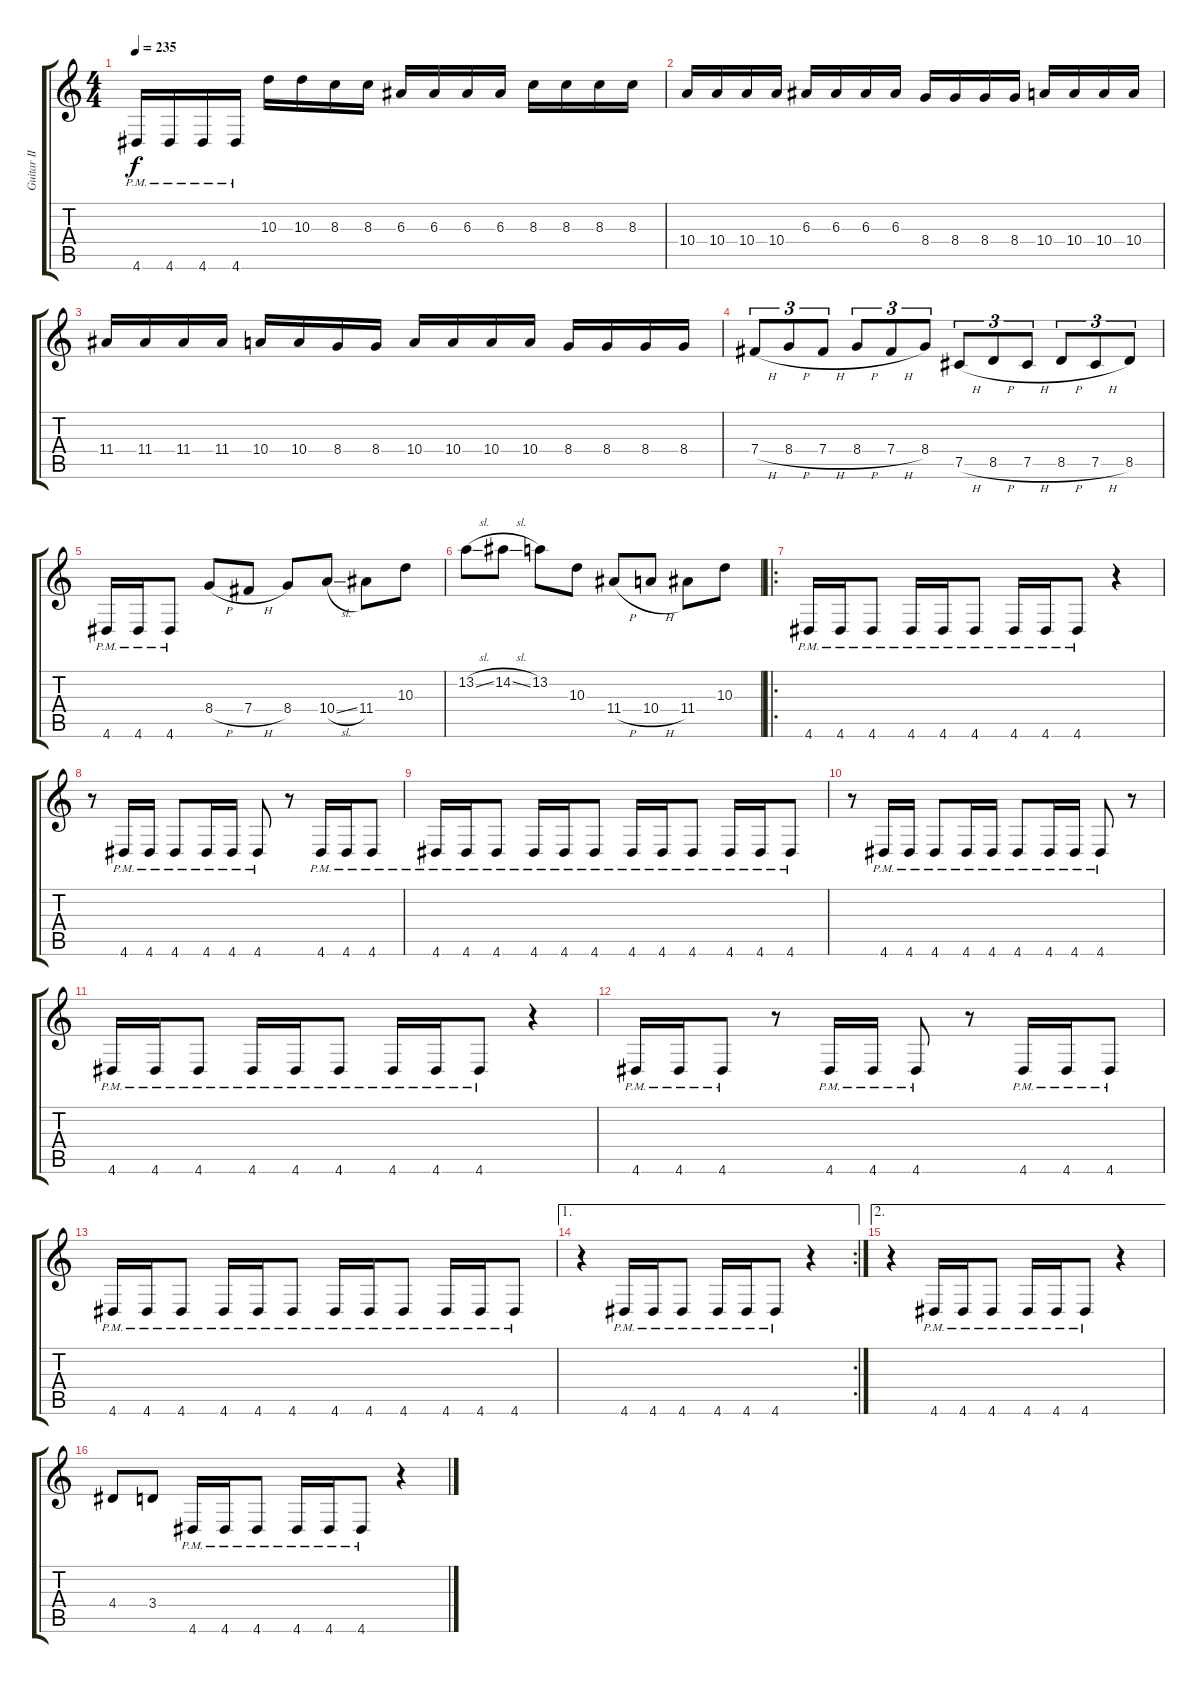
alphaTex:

\track ("Guitar II" "Guitar II") {instrument distortionguitar}
\staff {score tabs}
\tuning (Db4 Ab3 E3 B2 Gb2 B1) {hide}
\ts (4 4)
\tempo 235
\clef g2
\ks c
4.6{pm}.16{dy f} 4.6{pm}.16 4.6{pm}.16 4.6{pm}.16 10.3.16 10.3.16 8.3.16 8.3.16 6.3.16 6.3.16 6.3.16 6.3.16 8.3.16 8.3.16 8.3.16 8.3.16 |
10.4.16 10.4.16 10.4.16 10.4.16 6.3.16 6.3.16 6.3.16 6.3.16 8.4.16 8.4.16 8.4.16 8.4.16 10.4.16 10.4.16 10.4.16 10.4.16 |
11.4.16 11.4.16 11.4.16 11.4.16 10.4.16 10.4.16 8.4.16 8.4.16 10.4.16 10.4.16 10.4.16 10.4.16 8.4.16 8.4.16 8.4.16 8.4.16 |
7.4{h}.8{tu (3 2)} 8.4{h}.8{tu (3 2)} 7.4{h}.8{tu (3 2)} 8.4{h}.8{tu (3 2)} 7.4{h}.8{tu (3 2)} 8.4.8{tu (3 2)} 7.5{h}.8{tu (3 2)} 8.5{h}.8{tu (3 2)} 7.5{h}.8{tu (3 2)} 8.5{h}.8{tu (3 2)} 7.5{h}.8{tu (3 2)} 8.5.8{tu (3 2)} |
4.6{pm}.16 4.6{pm}.16 4.6{pm}.8 8.4{h}.8 7.4{h}.8 8.4.8 10.4{sl}.8 11.4.8 10.3.8 |
13.2{sl}.8 14.2{sl}.8 13.2.8 10.3.8 11.4{h}.8 10.4{h}.8 11.4.8 10.3.8 |
\ro
4.6{pm}.16 4.6{pm}.16 4.6{pm}.8 4.6{pm}.16 4.6{pm}.16 4.6{pm}.8 4.6{pm}.16 4.6{pm}.16 4.6{pm}.8 r.4 |
r.8 4.6{pm}.16 4.6{pm}.16 4.6{pm}.8 4.6{pm}.16 4.6{pm}.16 4.6{pm}.8 r.8 4.6{pm}.16 4.6{pm}.16 4.6{pm}.8 |
4.6{pm}.16 4.6{pm}.16 4.6{pm}.8 4.6{pm}.16 4.6{pm}.16 4.6{pm}.8 4.6{pm}.16 4.6{pm}.16 4.6{pm}.8 4.6{pm}.16 4.6{pm}.16 4.6{pm}.8 |
r.8 4.6{pm}.16 4.6{pm}.16 4.6{pm}.8 4.6{pm}.16 4.6{pm}.16 4.6{pm}.8 4.6{pm}.16 4.6{pm}.16 4.6{pm}.8 r.8 |
4.6{pm}.16 4.6{pm}.16 4.6{pm}.8 4.6{pm}.16 4.6{pm}.16 4.6{pm}.8 4.6{pm}.16 4.6{pm}.16 4.6{pm}.8 r.4 |
4.6{pm}.16 4.6{pm}.16 4.6{pm}.8 r.8 4.6{pm}.16 4.6{pm}.16 4.6{pm}.8 r.8 4.6{pm}.16 4.6{pm}.16 4.6{pm}.8 |
4.6{pm}.16 4.6{pm}.16 4.6{pm}.8 4.6{pm}.16 4.6{pm}.16 4.6{pm}.8 4.6{pm}.16 4.6{pm}.16 4.6{pm}.8 4.6{pm}.16 4.6{pm}.16 4.6{pm}.8 |
\ae 1
\rc 2
r.4 4.6{pm}.16 4.6{pm}.16 4.6{pm}.8 4.6{pm}.16 4.6{pm}.16 4.6{pm}.8 r.4 |
\ae 2
r.4 4.6{pm}.16 4.6{pm}.16 4.6{pm}.8 4.6{pm}.16 4.6{pm}.16 4.6{pm}.8 r.4 |
4.4.8 3.4.8 4.6{pm}.16 4.6{pm}.16 4.6{pm}.8 4.6{pm}.16 4.6{pm}.16 4.6{pm}.8 r.4
